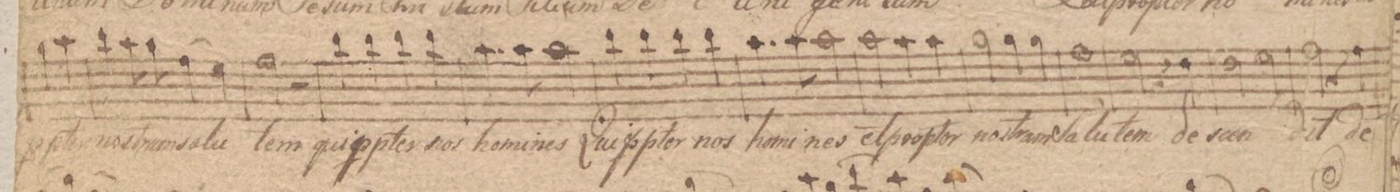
**kern	**text	**dynam
*I"Canto.	*	*
*clefC1	*	*
*k[f#c#]	*	*
*met(c|)	*	*
*M2/2	*	*
4ee\	p(ro)-	.
4ff#\	-pter	.
=80	=80	=80
4gg\	nos-	.
8ff#\	-tram	.
8ee\	sa-	.
(4dd\	-lu-	.
4cc#\)	.	.
=81	=81	=81
2dd\	-tem	.
2r	.	.
=82	=82	=82
4gg\	qui	.
4gg\	p(ro)-	.
4gg\	-pter	.
4gg\	nos	.
=83	=83	=83
4.ff#\	ho-	.
8ff#\	-mi-	.
2ff#\	-nes	.
=84	=84	=84
4gg\	Qui	.
4gg\	p(ro)-	.
4gg\	-pter	.
4gg\	nos	.
=85	=85	=85
4.ff#\	ho-	.
8ff#\	-mi-	.
2ff#\	-nes	.
=86	=86	=86
2ff#\	et	.
4ff#\	pro-	.
4ff#\	-pter	.
=87	=87	=87
2ee\	nos-	.
4ee\	-tram	.
4ee\	ſa-	.
=88	=88	=88
1dd	-lu-	.
=89	=89	=89
2cc#\	-tem	.
4r	.	.
4b\	de-	.
=90	=90	=90
2b\	-scen-	.
2cc#\	.	.
=91	=91	=91
2dd\	-dit	.
4r	.	.
4dd\	de	.
=92	=92	=92
*-	*-	*-
